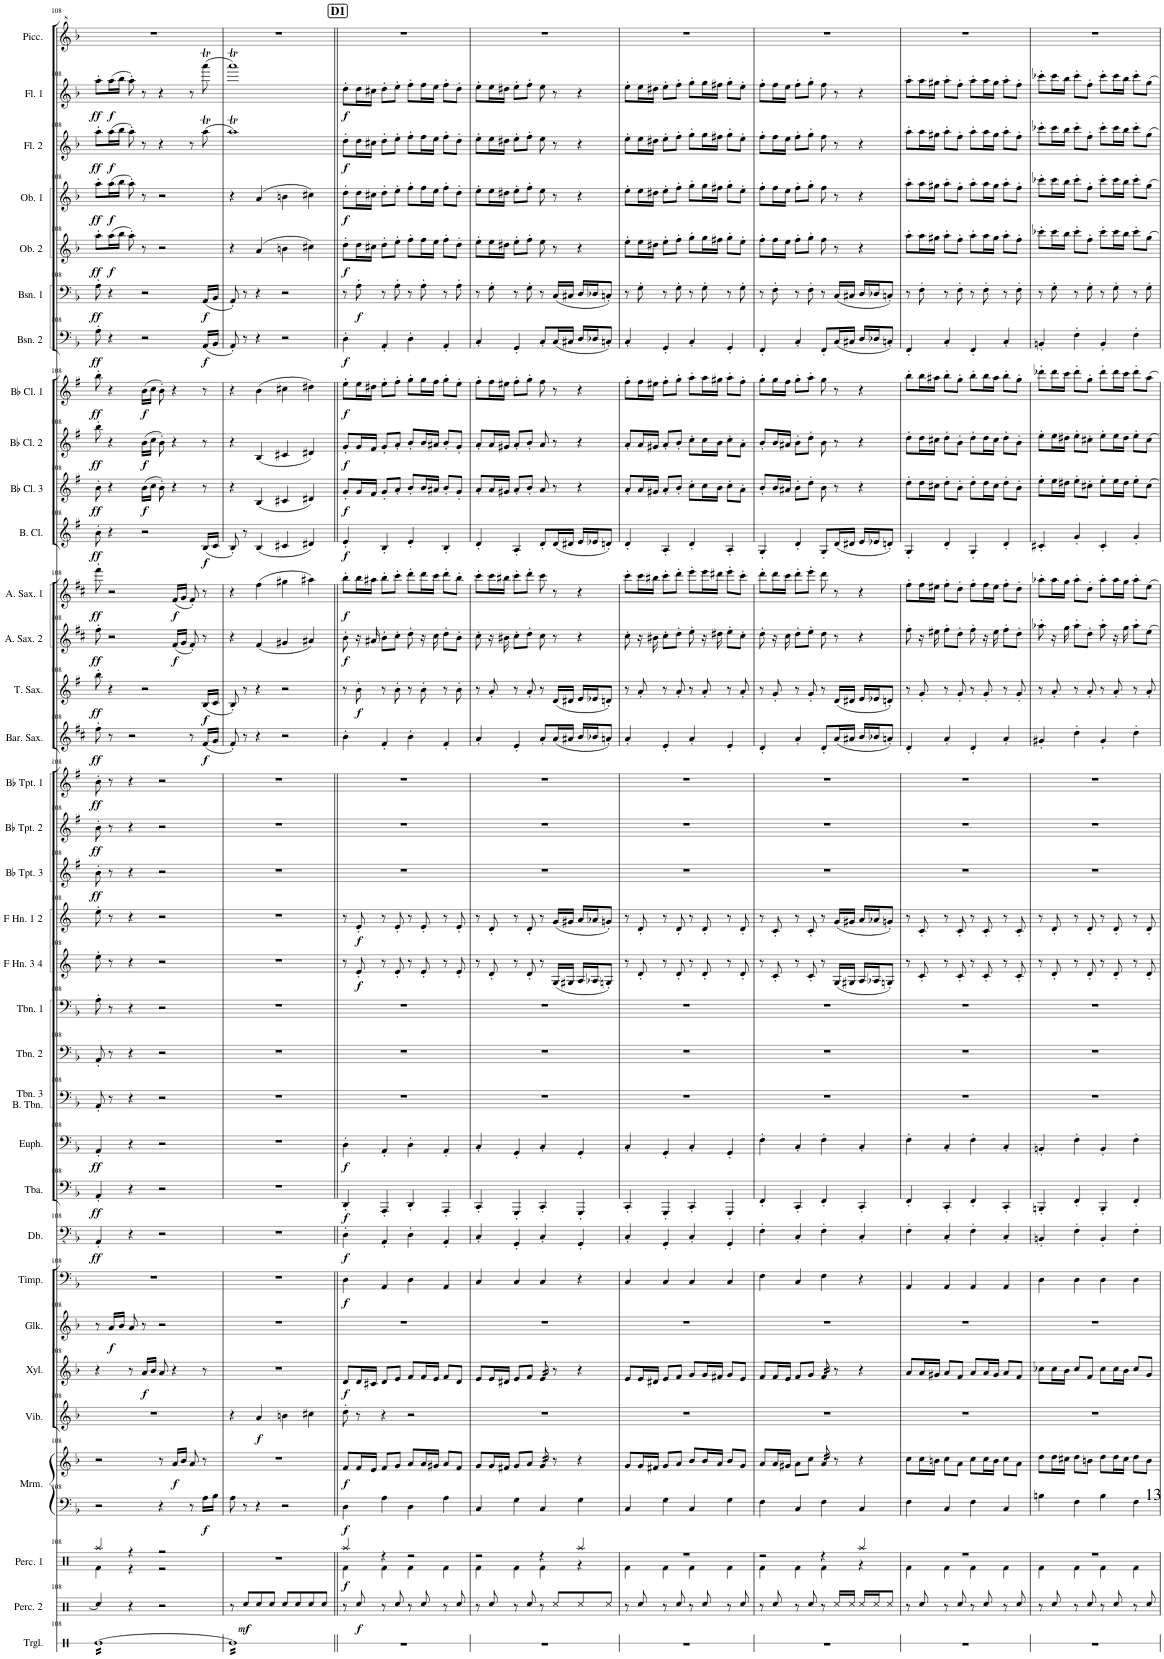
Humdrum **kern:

**kern	**kern	**dynam	**kern	**dynam	**kern	**kern	**dynam	**kern	**dynam	**kern	**dynam	**kern	**dynam	**kern	**dynam	**kern	**dynam	**kern	**dynam	**kern	**dynam	**kern	**kern	**kern	**kern	**dynam	**kern	**dynam	**kern	**dynam	**kern	**dynam	**kern	**dynam	**kern	**dynam	**kern	**dynam	**kern	**dynam	**kern	**dynam	**kern	**dynam	**kern	**dynam	**kern	**dynam	**kern	**dynam	**kern	**dynam	**kern	**dynam	**kern	**dynam	**kern	**dynam	**kern	**dynam	**kern	**dynam	**kern
*part34	*part33	*part33	*part32	*part32	*part31	*part31	*part31	*part30	*part30	*part29	*part29	*part28	*part28	*part27	*part27	*part26	*part26	*part25	*part25	*part24	*part24	*part23	*part22	*part21	*part20	*part20	*part19	*part19	*part18	*part18	*part17	*part17	*part16	*part16	*part15	*part15	*part14	*part14	*part13	*part13	*part12	*part12	*part11	*part11	*part10	*part10	*part9	*part9	*part8	*part8	*part7	*part7	*part6	*part6	*part5	*part5	*part4	*part4	*part3	*part3	*part2	*part2	*part1
*staff35	*staff34	*staff34	*staff33	*staff33	*staff32	*staff31	*staff31/32	*staff30	*staff30	*staff29	*staff29	*staff28	*staff28	*staff27	*staff27	*staff26	*staff26	*staff25	*staff25	*staff24	*staff24	*staff23	*staff22	*staff21	*staff20	*staff20	*staff19	*staff19	*staff18	*staff18	*staff17	*staff17	*staff16	*staff16	*staff15	*staff15	*staff14	*staff14	*staff13	*staff13	*staff12	*staff12	*staff11	*staff11	*staff10	*staff10	*staff9	*staff9	*staff8	*staff8	*staff7	*staff7	*staff6	*staff6	*staff5	*staff5	*staff4	*staff4	*staff3	*staff3	*staff2	*staff2	*staff1
*I"Triangle	*I"Percussion 2	*	*I"Percussion 1	*	*I"Marimba	*	*	*I"Vibraphone	*	*I"Xylophone	*	*I"Glockenspiel	*	*I"Timpani	*	*I"Double Bass	*	*I"Tuba	*	*I"Euphonium	*	*I"Trombone 3 &amp; Bass Trombone	*I"Trombone 2	*I"Trombone 1	*I"F Horn 3 &amp; 4	*	*I"F Horn 1 &amp; 2	*	*I"Bb Trumpet 3	*	*I"Bb Trumpet 2	*	*I"Bb Trumpet 1	*	*I"Baritone Saxophone	*	*I"Tenor Saxophone	*	*I"Alto Saxophone 2	*	*I"Alto Saxophone 1	*	*I"Bass Clarinet	*	*I"Bb Clarinet 3	*	*I"Bb Clarinet 2	*	*I"Bb Clarinet 1	*	*I"Bassoon 2	*	*I"Bassoon 1	*	*I"Oboe 2	*	*I"Oboe 1	*	*I"Flute 2	*	*I"Flute 1	*	*I"Piccolo
*I'Trgl.	*I'Perc. 2	*	*I'Perc. 1	*	*I'Mrm.	*	*	*I'Vib.	*	*I'Xyl.	*	*I'Glk.	*	*I'Timp.	*	*I'Db.	*	*I'Tba.	*	*I'Euph.	*	*I'Tbn. 3 B. Tbn.	*I'Tbn. 2	*I'Tbn. 1	*I'F Hn. 3 4	*	*I'F Hn. 1 2	*	*I'Bb Tpt. 3	*	*I'Bb Tpt. 2	*	*I'Bb Tpt. 1	*	*I'Bar. Sax.	*	*I'T. Sax.	*	*I'A. Sax. 2	*	*I'A. Sax. 1	*	*I'B. Cl.	*	*I'Bb Cl. 3	*	*I'Bb Cl. 2	*	*I'Bb Cl. 1	*	*I'Bsn. 2	*	*I'Bsn. 1	*	*I'Ob. 2	*	*I'Ob. 1	*	*I'Fl. 2	*	*I'Fl. 1	*	*I'Picc.
!!LO:PB:g=z
*clefX	*clefX	*	*clefX	*	*clefF4	*clefG2	*	*clefG2	*	*clefG2	*	*clefG2	*	*clefF4	*	*clefFv4	*	*clefF4	*	*clefF4	*	*clefF4	*clefF4	*clefF4	*clefG2	*	*clefG2	*	*clefG2	*	*clefG2	*	*clefG2	*	*clefG2	*	*clefG2	*	*clefG2	*	*clefG2	*	*clefG2	*	*clefG2	*	*clefG2	*	*clefG2	*	*clefF4	*	*clefF4	*	*clefG2	*	*clefG2	*	*clefG2	*	*clefG2	*	*clefG^2
*	*	*	*	*	*	*	*	*	*	*Trd-7c-12	*	*Trd-14c-24	*	*	*	*Trd7c12	*	*	*	*	*	*	*	*	*Trd4c7	*	*Trd4c7	*	*Trd1c2	*	*Trd1c2	*	*Trd1c2	*	*Trd12c21	*	*Trd8c14	*	*Trd5c9	*	*Trd5c9	*	*Trd8c14	*	*Trd1c2	*	*Trd1c2	*	*Trd1c2	*	*	*	*	*	*	*	*	*	*	*	*	*	*Trd-7c-12
*k[b-]	*k[b-]	*	*k[b-]	*	*k[b-]	*k[b-]	*	*k[b-]	*	*k[b-]	*	*k[b-]	*	*k[b-]	*	*k[b-]	*	*k[b-]	*	*k[b-]	*	*k[b-]	*k[b-]	*k[b-]	*k[]	*	*k[]	*	*k[f#]	*	*k[f#]	*	*k[f#]	*	*k[f#c#]	*	*k[f#]	*	*k[f#c#]	*	*k[f#c#]	*	*k[f#]	*	*k[f#]	*	*k[f#]	*	*k[f#]	*	*k[b-]	*	*k[b-]	*	*k[b-]	*	*k[b-]	*	*k[b-]	*	*k[b-]	*	*k[b-]
*M4/4	*M4/4	*	*M4/4	*	*M4/4	*M4/4	*	*M4/4	*	*M4/4	*	*M4/4	*	*M4/4	*	*M4/4	*	*M4/4	*	*M4/4	*	*M4/4	*M4/4	*M4/4	*M4/4	*	*M4/4	*	*M4/4	*	*M4/4	*	*M4/4	*	*M4/4	*	*M4/4	*	*M4/4	*	*M4/4	*	*M4/4	*	*M4/4	*	*M4/4	*	*M4/4	*	*M4/4	*	*M4/4	*	*M4/4	*	*M4/4	*	*M4/4	*	*M4/4	*	*M4/4
=108	=108	=108	=108	=108	=108	=108	=108	=108	=108	=108	=108	=108	=108	=108	=108	=108	=108	=108	=108	=108	=108	=108	=108	=108	=108	=108	=108	=108	=108	=108	=108	=108	=108	=108	=108	=108	=108	=108	=108	=108	=108	=108	=108	=108	=108	=108	=108	=108	=108	=108	=108	=108	=108	=108	=108	=108	=108	=108	=108	=108	=108	=108	=108
*	*	*	*^	*	*	*	*	*	*	*	*	*	*	*	*	*	*	*	*	*	*	*	*	*	*	*	*	*	*	*	*	*	*	*	*	*	*	*	*	*	*	*	*	*	*	*	*	*	*	*	*	*	*	*	*	*	*	*	*	*	*	*	*
!	!	!	!	!	!	!	!	!	!	!	!	!	!	!	!	!	!	!LO:DY:b	!	!LO:DY:b	!	!LO:DY:b	!	!	!	!	!	!	!	!	!LO:DY:b	!	!LO:DY:b	!	!LO:DY:b	!	!LO:DY:b	!	!LO:DY:b	!	!LO:DY:b	!	!LO:DY:b	!	!LO:DY:b	!	!LO:DY:b	!	!LO:DY:b	!	!LO:DY:b	!	!LO:DY:b	!	!LO:DY:b	!	!LO:DY:b	!	!LO:DY:b	!	!LO:DY:b	!	!LO:DY:b	!
*tremolo	*	*	*	*	*	*	*	*	*	*	*	*	*	*	*	*	*	*	*	*	*	*	*	*	*	*	*	*	*	*	*	*	*	*	*	*	*	*	*	*	*	*	*	*	*	*	*	*	*	*	*	*	*	*	*	*	*	*	*	*	*	*	*	*
[16ReLL	4Rcc/]	.	4Raa/	4Rf\	.	2r	2r	.	1r	.	4r	.	8r	.	1r	.	4AAA'/	ff	4AA'/	ff	4AA'/	ff	8AA'/	8AA'/	8A'\	8ee'\	.	8ee'\	.	8b'\	ff	8b'\	ff	8b'\	ff	8ff#'\	ff	8bb'\	ff	8ff#'\	ff	8fff#'\	ff	8b'\	ff	8b'\	ff	8bb'\	ff	8bb'\	ff	8A'\	ff	8A'\	ff	8aa'\L	ff	8aa'\L	ff	8aa'\L	ff	8aa'\L	ff	1r
16Re	.	.	.	.	.	.	.	.	.	.	.	.	.	.	.	.	.	.	.	.	.	.	.	.	.	.	.	.	.	.	.	.	.	.	.	.	.	.	.	.	.	.	.	.	.	.	.	.	.	.	.	.	.	.	.	.	.	.	.	.	.	.	.	.
!	!	!	!	!	!	!	!	!	!	!	!	!	!	!LO:DY:b	!	!	!	!	!	!	!	!	!	!	!	!	!	!	!	!	!	!	!	!	!	!	!	!	!	!	!	!	!	!	!	!	!	!	!	!	!	!	!	!	!	!	!LO:DY:b	!	!LO:DY:b	!	!LO:DY:b	!	!LO:DY:b	!
16Re	.	.	.	.	.	.	.	.	.	.	.	.	16a/LL	f	.	.	.	.	.	.	.	.	8r	8r	8r	8r	.	8r	.	8r	.	8r	.	8r	.	8r	.	4r	.	2r	.	2r	.	4r	.	4r	.	4r	.	4r	.	4r	.	4r	.	(16aa\L	f	(16aa\L	f	(16aa\L	f	(16aa\L	f	.
16Re	.	.	.	.	.	.	.	.	.	.	.	.	16b-/JJ	.	.	.	.	.	.	.	.	.	.	.	.	.	.	.	.	.	.	.	.	.	.	.	.	.	.	.	.	.	.	.	.	.	.	.	.	.	.	.	.	.	.	16bb-\JJ	.	16bb-\JJ	.	16bb-\JJ	.	16bb-\JJ	.	.
16Re	4r	.	4r	4r	.	.	.	.	.	.	8r	.	8a/	.	.	.	4r	.	4r	.	4r	.	4r	4r	4r	4r	.	4r	.	4r	.	4r	.	4r	.	2r	.	.	.	.	.	.	.	.	.	.	.	.	.	.	.	.	.	.	.	8aa'\)	.	8aa'\)	.	8aa'\)	.	8aa'\)	.	.
16Re	.	.	.	.	.	.	.	.	.	.	.	.	.	.	.	.	.	.	.	.	.	.	.	.	.	.	.	.	.	.	.	.	.	.	.	.	.	.	.	.	.	.	.	.	.	.	.	.	.	.	.	.	.	.	.	.	.	.	.	.	.	.	.	.
!	!	!	!	!	!	!	!	!	!	!	!	!LO:DY:b	!	!	!	!	!	!	!	!	!	!	!	!	!	!	!	!	!	!	!	!	!	!	!	!	!	!	!	!	!	!	!	!	!	!	!LO:DY:b	!	!LO:DY:b	!	!LO:DY:b	!	!	!	!	!	!	!	!	!	!	!	!	!
16Re	.	.	.	.	.	.	.	.	.	.	16a/LL	f	8r	.	.	.	.	.	.	.	.	.	.	.	.	.	.	.	.	.	.	.	.	.	.	.	.	2r	.	.	.	.	.	2r	.	(16b\LL	f	(16b\LL	f	(16b\LL	f	2r	.	2r	.	8r	.	8r	.	8r	.	8r	.	.
16Re	.	.	.	.	.	.	.	.	.	.	16b-/JJ	.	.	.	.	.	.	.	.	.	.	.	.	.	.	.	.	.	.	.	.	.	.	.	.	.	.	.	.	.	.	.	.	.	.	16cc\JJ	.	16cc\JJ	.	16cc\JJ	.	.	.	.	.	.	.	.	.	.	.	.	.	.
16Re	2r	.	2r	2r	.	4r	8r	.	.	.	8a/	.	2r	.	.	.	2r	.	2r	.	2r	.	2r	2r	2r	2r	.	2r	.	2r	.	2r	.	2r	.	.	.	.	.	.	.	.	.	.	.	8b'\)	.	8b'\)	.	8b'\)	.	.	.	.	.	2r	.	2r	.	4r	.	4r	.	.
16Re	.	.	.	.	.	.	.	.	.	.	.	.	.	.	.	.	.	.	.	.	.	.	.	.	.	.	.	.	.	.	.	.	.	.	.	.	.	.	.	.	.	.	.	.	.	.	.	.	.	.	.	.	.	.	.	.	.	.	.	.	.	.	.	.
!	!	!	!	!	!	!	!	!LO:DY:b	!	!	!	!	!	!	!	!	!	!	!	!	!	!	!	!	!	!	!	!	!	!	!	!	!	!	!	!	!	!	!	!	!LO:DY:b	!	!LO:DY:b	!	!	!	!	!	!	!	!	!	!	!	!	!	!	!	!	!	!	!	!	!
16Re	.	.	.	.	.	.	16a/LL	f	.	.	4r	.	.	.	.	.	.	.	.	.	.	.	.	.	.	.	.	.	.	.	.	.	.	.	.	.	.	.	.	(16f#/LL	f	(16f#/LL	f	.	.	4r	.	4r	.	4r	.	.	.	.	.	.	.	.	.	.	.	.	.	.
16Re	.	.	.	.	.	.	16b-/JJ	.	.	.	.	.	.	.	.	.	.	.	.	.	.	.	.	.	.	.	.	.	.	.	.	.	.	.	.	.	.	.	.	16g/JJ	.	16g/JJ	.	.	.	.	.	.	.	.	.	.	.	.	.	.	.	.	.	.	.	.	.	.
16Re	.	.	.	.	.	8r	8a/	.	.	.	.	.	.	.	.	.	.	.	.	.	.	.	.	.	.	.	.	.	.	.	.	.	.	.	.	8r	.	.	.	8f#'/)	.	8f#'/)	.	.	.	.	.	.	.	.	.	.	.	.	.	.	.	.	.	8r	.	8r	.	.
16Re	.	.	.	.	.	.	.	.	.	.	.	.	.	.	.	.	.	.	.	.	.	.	.	.	.	.	.	.	.	.	.	.	.	.	.	.	.	.	.	.	.	.	.	.	.	.	.	.	.	.	.	.	.	.	.	.	.	.	.	.	.	.	.	.
!	!	!	!	!	!	!	!	!LO:DY:b=2	!	!	!	!	!	!	!	!	!	!	!	!	!	!	!	!	!	!	!	!	!	!	!	!	!	!	!	!	!LO:DY:b	!	!LO:DY:b	!	!	!	!	!	!LO:DY:b	!	!	!	!	!	!	!	!LO:DY:b	!	!LO:DY:b	!	!	!	!	!	!	!	!	!
16Re	.	.	.	.	.	16A\LL	8r	f	.	.	8r	.	.	.	.	.	.	.	.	.	.	.	.	.	.	.	.	.	.	.	.	.	.	.	.	(16f#/LL	f	(16B/LL	f	8r	.	8r	.	(16B/LL	f	8r	.	8r	.	8r	.	(16AA/LL	f	(16AA/LL	f	.	.	.	.	(8aat\	.	(8aaat\	.	.
16ReJJ	.	.	.	.	.	16B-\JJ	.	.	.	.	.	.	.	.	.	.	.	.	.	.	.	.	.	.	.	.	.	.	.	.	.	.	.	.	.	16g/JJ	.	16c/JJ	.	.	.	.	.	16c/JJ	.	.	.	.	.	.	.	16BB-/JJ	.	16BB-/JJ	.	.	.	.	.	.	.	.	.	.
*	*	*	*v	*v	*	*	*	*	*	*	*	*	*	*	*	*	*	*	*	*	*	*	*	*	*	*	*	*	*	*	*	*	*	*	*	*	*	*	*	*	*	*	*	*	*	*	*	*	*	*	*	*	*	*	*	*	*	*	*	*	*	*	*	*
=109	=109	=109	=109	=109	=109	=109	=109	=109	=109	=109	=109	=109	=109	=109	=109	=109	=109	=109	=109	=109	=109	=109	=109	=109	=109	=109	=109	=109	=109	=109	=109	=109	=109	=109	=109	=109	=109	=109	=109	=109	=109	=109	=109	=109	=109	=109	=109	=109	=109	=109	=109	=109	=109	=109	=109	=109	=109	=109	=109	=109	=109	=109	=109
16Re]LL	8r	.	1r	.	8A\	1r	.	4r	.	1r	.	1r	.	1r	.	1r	.	1r	.	1r	.	1r	1r	1r	1r	.	1r	.	1r	.	1r	.	1r	.	8f#'/)	.	8B'/)	.	4r	.	4r	.	8B'/)	.	4r	.	4r	.	4r	.	8AA'/)	.	8AA'/)	.	4r	.	4r	.	1aat)	.	1aaat)	.	1r
16Re	.	.	.	.	.	.	.	.	.	.	.	.	.	.	.	.	.	.	.	.	.	.	.	.	.	.	.	.	.	.	.	.	.	.	.	.	.	.	.	.	.	.	.	.	.	.	.	.	.	.	.	.	.	.	.	.	.	.	.	.	.	.	.
!	!	!LO:DY:b	!	!	!	!	!	!	!	!	!	!	!	!	!	!	!	!	!	!	!	!	!	!	!	!	!	!	!	!	!	!	!	!	!	!	!	!	!	!	!	!	!	!	!	!	!	!	!	!	!	!	!	!	!	!	!	!	!	!	!	!	!
16Re	8Rcc/L	mf	.	.	8r	.	.	.	.	.	.	.	.	.	.	.	.	.	.	.	.	.	.	.	.	.	.	.	.	.	.	.	.	.	8r	.	8r	.	.	.	.	.	8r	.	.	.	.	.	.	.	8r	.	8r	.	.	.	.	.	.	.	.	.	.
16Re	.	.	.	.	.	.	.	.	.	.	.	.	.	.	.	.	.	.	.	.	.	.	.	.	.	.	.	.	.	.	.	.	.	.	.	.	.	.	.	.	.	.	.	.	.	.	.	.	.	.	.	.	.	.	.	.	.	.	.	.	.	.	.
!	!	!	!	!	!	!	!	!	!LO:DY:b	!	!	!	!	!	!	!	!	!	!	!	!	!	!	!	!	!	!	!	!	!	!	!	!	!	!	!	!	!	!	!	!	!	!	!	!	!	!	!	!	!	!	!	!	!	!	!	!	!	!	!	!	!	!
16Re	8Rcc/	.	.	.	4r	.	.	4a/	f	.	.	.	.	.	.	.	.	.	.	.	.	.	.	.	.	.	.	.	.	.	.	.	.	.	4r	.	4r	.	(4f#/	.	(4ff#\	.	(4B/	.	(4B/	.	(4B/	.	(4b\	.	4r	.	4r	.	(4a/	.	(4a/	.	.	.	.	.	.
16Re	.	.	.	.	.	.	.	.	.	.	.	.	.	.	.	.	.	.	.	.	.	.	.	.	.	.	.	.	.	.	.	.	.	.	.	.	.	.	.	.	.	.	.	.	.	.	.	.	.	.	.	.	.	.	.	.	.	.	.	.	.	.	.
16Re	8Rcc/J	.	.	.	.	.	.	.	.	.	.	.	.	.	.	.	.	.	.	.	.	.	.	.	.	.	.	.	.	.	.	.	.	.	.	.	.	.	.	.	.	.	.	.	.	.	.	.	.	.	.	.	.	.	.	.	.	.	.	.	.	.	.
16Re	.	.	.	.	.	.	.	.	.	.	.	.	.	.	.	.	.	.	.	.	.	.	.	.	.	.	.	.	.	.	.	.	.	.	.	.	.	.	.	.	.	.	.	.	.	.	.	.	.	.	.	.	.	.	.	.	.	.	.	.	.	.	.
16Re	8Rcc/L	.	.	.	2r	.	.	4bn\	.	.	.	.	.	.	.	.	.	.	.	.	.	.	.	.	.	.	.	.	.	.	.	.	.	.	2r	.	2r	.	4g#X/	.	4gg#X\	.	4c#X/	.	4c#X/	.	4c#X/	.	4cc#X\	.	2r	.	2r	.	4bn\	.	4bn\	.	.	.	.	.	.
16Re	.	.	.	.	.	.	.	.	.	.	.	.	.	.	.	.	.	.	.	.	.	.	.	.	.	.	.	.	.	.	.	.	.	.	.	.	.	.	.	.	.	.	.	.	.	.	.	.	.	.	.	.	.	.	.	.	.	.	.	.	.	.	.
16Re	8Rcc/	.	.	.	.	.	.	.	.	.	.	.	.	.	.	.	.	.	.	.	.	.	.	.	.	.	.	.	.	.	.	.	.	.	.	.	.	.	.	.	.	.	.	.	.	.	.	.	.	.	.	.	.	.	.	.	.	.	.	.	.	.	.
16Re	.	.	.	.	.	.	.	.	.	.	.	.	.	.	.	.	.	.	.	.	.	.	.	.	.	.	.	.	.	.	.	.	.	.	.	.	.	.	.	.	.	.	.	.	.	.	.	.	.	.	.	.	.	.	.	.	.	.	.	.	.	.	.
16Re	8Rcc/	.	.	.	.	.	.	4cc#X\	.	.	.	.	.	.	.	.	.	.	.	.	.	.	.	.	.	.	.	.	.	.	.	.	.	.	.	.	.	.	4a#X/)	.	4aa#X\)	.	4d#X/)	.	4d#X/)	.	4d#X/)	.	4dd#X\)	.	.	.	.	.	4cc#X\)	.	4cc#X\)	.	.	.	.	.	.
16Re	.	.	.	.	.	.	.	.	.	.	.	.	.	.	.	.	.	.	.	.	.	.	.	.	.	.	.	.	.	.	.	.	.	.	.	.	.	.	.	.	.	.	.	.	.	.	.	.	.	.	.	.	.	.	.	.	.	.	.	.	.	.	.
16Re	8Rcc/J	.	.	.	.	.	.	.	.	.	.	.	.	.	.	.	.	.	.	.	.	.	.	.	.	.	.	.	.	.	.	.	.	.	.	.	.	.	.	.	.	.	.	.	.	.	.	.	.	.	.	.	.	.	.	.	.	.	.	.	.	.	.
16ReJJ	.	.	.	.	.	.	.	.	.	.	.	.	.	.	.	.	.	.	.	.	.	.	.	.	.	.	.	.	.	.	.	.	.	.	.	.	.	.	.	.	.	.	.	.	.	.	.	.	.	.	.	.	.	.	.	.	.	.	.	.	.	.	.
*Xtremolo	*	*	*	*	*	*	*	*	*	*	*	*	*	*	*	*	*	*	*	*	*	*	*	*	*	*	*	*	*	*	*	*	*	*	*	*	*	*	*	*	*	*	*	*	*	*	*	*	*	*	*	*	*	*	*	*	*	*	*	*	*	*	*
!!LO:REH:place=s1:a:B:cj:fs=14:t=D1
=110||	=110||	=110||	=110||	=110||	=110||	=110||	=110||	=110||	=110||	=110||	=110||	=110||	=110||	=110||	=110||	=110||	=110||	=110||	=110||	=110||	=110||	=110||	=110||	=110||	=110||	=110||	=110||	=110||	=110||	=110||	=110||	=110||	=110||	=110||	=110||	=110||	=110||	=110||	=110||	=110||	=110||	=110||	=110||	=110||	=110||	=110||	=110||	=110||	=110||	=110||	=110||	=110||	=110||	=110||	=110||	=110||	=110||	=110||	=110||	=110||	=110||	=110||	=110||
*	*	*	*^	*	*	*	*	*	*	*	*	*	*	*	*	*	*	*	*	*	*	*	*	*	*	*	*	*	*	*	*	*	*	*	*	*	*	*	*	*	*	*	*	*	*	*	*	*	*	*	*	*	*	*	*	*	*	*	*	*	*	*	*
!	!	!	!	!	!LO:DY:b	!	!	!LO:DY:b=2	!	!	!	!	!	!	!	!	!	!	!	!	!	!	!	!	!	!	!	!	!	!	!	!	!	!	!	!	!	!	!	!	!	!	!	!	!	!	!	!	!	!	!	!	!	!	!	!	!	!	!	!	!	!	!	!
!	!	!	!	!	!	!	!	!LO:DY:n=1:b	!	!	!	!LO:DY:b	!	!	!	!LO:DY:b	!	!LO:DY:b	!	!LO:DY:b	!	!LO:DY:b	!	!	!	!	!	!	!	!	!	!	!	!	!	!	!	!	!	!	!LO:DY:b	!	!LO:DY:b	!	!LO:DY:b	!	!LO:DY:b	!	!LO:DY:b	!	!LO:DY:b	!	!LO:DY:b	!	!	!	!LO:DY:b	!	!LO:DY:b	!	!LO:DY:b	!	!LO:DY:b	!
1r	8r	.	4Raa/	4Rf\	f	4D\	8f/L	f f	8dd'\	.	8d/L	f	1r	.	4D\	f	4DD'\	f	4DD'/	f	4D'\	f	1r	1r	1r	8r	.	8r	.	1r	.	1r	.	1r	.	4b'\	.	8r	.	8b'\	f	8bb'\L	f	4e'/	f	8g'/L	f	8g'/L	f	8ee'\L	f	4D'\	f	8r	.	8dd'\L	f	8dd'\L	f	8dd'\L	f	8dd'\L	f	1r
!	!	!LO:DY:b	!	!	!	!	!	!	!	!	!	!	!	!	!	!	!	!	!	!	!	!	!	!	!	!	!LO:DY:b	!	!LO:DY:b	!	!	!	!	!	!	!	!	!	!LO:DY:b	!	!	!	!	!	!	!	!	!	!	!	!	!	!	!	!LO:DY:b	!	!	!	!	!	!	!	!	!
.	8Rcc/	f	.	.	.	.	16f/L	.	8r	.	16d/L	.	.	.	.	.	.	.	.	.	.	.	.	.	.	8e'/	f	8e'/	f	.	.	.	.	.	.	.	.	8b'\	f	16r	.	16bb\L	.	.	.	16g/L	.	16g/L	.	16ee\L	.	.	.	8A'\	f	16dd\L	.	16dd\L	.	16dd\L	.	16dd\L	.	.
.	.	.	.	.	.	.	16e/JJ	.	.	.	16c#X/JJ	.	.	.	.	.	.	.	.	.	.	.	.	.	.	.	.	.	.	.	.	.	.	.	.	.	.	.	.	16a#X/	.	16aa#X\JJ	.	.	.	16f#/JJ	.	16f#/JJ	.	16dd#X\JJ	.	.	.	.	.	16cc#X\JJ	.	16cc#X\JJ	.	16cc#X\JJ	.	16cc#X\JJ	.	.
.	8r	.	4r	4Rf\	.	4A\	8f/L	.	4r	.	8d/L	.	.	.	4AA/	.	4AAA'/	.	4AAA'/	.	4AA'/	.	.	.	.	8r	.	8r	.	.	.	.	.	.	.	4f#'/	.	8r	.	8b'\L	.	8bb'\L	.	4B'/	.	8g'/L	.	8g'/L	.	8ee'\L	.	4AA'/	.	8r	.	8dd'\L	.	8dd'\L	.	8dd'\L	.	8dd'\L	.	.
.	8Rcc/	.	.	.	.	.	8g/J	.	.	.	8e/J	.	.	.	.	.	.	.	.	.	.	.	.	.	.	8e'/	.	8e'/	.	.	.	.	.	.	.	.	.	8b'\	.	8cc#'\J	.	8ccc#'\J	.	.	.	8a'/J	.	8a'/J	.	8ff#'\J	.	.	.	8A'\	.	8ee'\J	.	8ee'\J	.	8ee'\J	.	8ee'\J	.	.
.	8r	.	2r	4Rf\	.	4D\	8a/L	.	2r	.	8f/L	.	.	.	4D\	.	4DD'\	.	4DD'/	.	4D'\	.	.	.	.	8r	.	8r	.	.	.	.	.	.	.	4b'\	.	8r	.	8dd'\	.	8ddd'\L	.	4e'/	.	8b'/L	.	8b'/L	.	8gg'\L	.	4D'\	.	8r	.	8ff'\L	.	8ff'\L	.	8ff'\L	.	8ff'\L	.	.
.	8Rcc/	.	.	.	.	.	16a/L	.	.	.	16f/L	.	.	.	.	.	.	.	.	.	.	.	.	.	.	8e'/	.	8e'/	.	.	.	.	.	.	.	.	.	8b'\	.	16r	.	16ddd\L	.	.	.	16b/L	.	16b/L	.	16gg\L	.	.	.	8A'\	.	16ff\L	.	16ff\L	.	16ff\L	.	16ff\L	.	.
.	.	.	.	.	.	.	16g#X/JJ	.	.	.	16e/JJ	.	.	.	.	.	.	.	.	.	.	.	.	.	.	.	.	.	.	.	.	.	.	.	.	.	.	.	.	16cc#\	.	16ccc#\JJ	.	.	.	16a#X/JJ	.	16a#X/JJ	.	16ff#\JJ	.	.	.	.	.	16ee\JJ	.	16ee\JJ	.	16ee\JJ	.	16ee\JJ	.	.
.	8r	.	.	4Rf\	.	4A\	8a/L	.	.	.	8f/L	.	.	.	4AA/	.	4AAA'/	.	4AAA'/	.	4AA'/	.	.	.	.	8r	.	8r	.	.	.	.	.	.	.	4f#'/	.	8r	.	8dd'\L	.	8ddd'\L	.	4B'/	.	8b'/L	.	8b'/L	.	8gg'\L	.	4AA'/	.	8r	.	8ff'\L	.	8ff'\L	.	8ff'\L	.	8ff'\L	.	.
.	8Rcc/	.	.	.	.	.	8f/J	.	.	.	8d/J	.	.	.	.	.	.	.	.	.	.	.	.	.	.	8e'/	.	8e'/	.	.	.	.	.	.	.	.	.	8b'\	.	8b'\J	.	8bb'\J	.	.	.	8g'/J	.	8g'/J	.	8ee'\J	.	.	.	8A'\	.	8dd'\J	.	8dd'\J	.	8dd'\J	.	8dd'\J	.	.
=111	=111	=111	=111	=111	=111	=111	=111	=111	=111	=111	=111	=111	=111	=111	=111	=111	=111	=111	=111	=111	=111	=111	=111	=111	=111	=111	=111	=111	=111	=111	=111	=111	=111	=111	=111	=111	=111	=111	=111	=111	=111	=111	=111	=111	=111	=111	=111	=111	=111	=111	=111	=111	=111	=111	=111	=111	=111	=111	=111	=111	=111	=111	=111	=111
1r	8r	.	2r	4Rf\	.	4C/	8g/L	.	1r	.	8e/L	.	1r	.	4C/	.	4CC'/	.	4CC'/	.	4C'/	.	1r	1r	1r	8r	.	8r	.	1r	.	1r	.	1r	.	4a'/	.	8r	.	8cc#'\	.	8ccc#'\L	.	4d'/	.	8a'/L	.	8a'/L	.	8ff#'\L	.	4C'/	.	8r	.	8ee'\L	.	8ee'\L	.	8ee'\L	.	8ee'\L	.	1r
.	8Rcc/	.	.	.	.	.	16g/L	.	.	.	16e/L	.	.	.	.	.	.	.	.	.	.	.	.	.	.	8d'/	.	8d'/	.	.	.	.	.	.	.	.	.	8a'/	.	16r	.	16ccc#\L	.	.	.	16a/L	.	16a/L	.	16ff#\L	.	.	.	8G'\	.	16ee\L	.	16ee\L	.	16ee\L	.	16ee\L	.	.
.	.	.	.	.	.	.	16f#X/JJ	.	.	.	16d#X/JJ	.	.	.	.	.	.	.	.	.	.	.	.	.	.	.	.	.	.	.	.	.	.	.	.	.	.	.	.	16b#X\	.	16bb#X\JJ	.	.	.	16g#X/JJ	.	16g#X/JJ	.	16ee#X\JJ	.	.	.	.	.	16dd#X\JJ	.	16dd#X\JJ	.	16dd#X\JJ	.	16dd#X\JJ	.	.
.	8r	.	.	4Rf\	.	4G\	8g/L	.	.	.	8e/L	.	.	.	4C/	.	4GGG'/	.	4GGG'/	.	4GG'/	.	.	.	.	8r	.	8r	.	.	.	.	.	.	.	4e'/	.	8r	.	8cc#'\L	.	8ccc#'\L	.	4A'/	.	8a'/L	.	8a'/L	.	8ff#'\L	.	4GG'/	.	8r	.	8ee'\L	.	8ee'\L	.	8ee'\L	.	8ee'\L	.	.
.	8Rcc/	.	.	.	.	.	8a/J	.	.	.	8f/J	.	.	.	.	.	.	.	.	.	.	.	.	.	.	8d'/	.	8d'/	.	.	.	.	.	.	.	.	.	8a'/	.	8dd'\J	.	8ddd'\J	.	.	.	8b'/J	.	8b'/J	.	8gg'\J	.	.	.	8G'\	.	8ff'\J	.	8ff'\J	.	8ff'\J	.	8ff'\J	.	.
*	*	*	*	*	*	*	*tremolo	*	*	*	*	*	*	*	*	*	*	*	*	*	*	*	*	*	*	*	*	*	*	*	*	*	*	*	*	*	*	*	*	*	*	*	*	*	*	*	*	*	*	*	*	*	*	*	*	*	*	*	*	*	*	*	*	*
*	*	*	*	*	*	*	*	*	*	*	*tremolo	*	*	*	*	*	*	*	*	*	*	*	*	*	*	*	*	*	*	*	*	*	*	*	*	*	*	*	*	*	*	*	*	*	*	*	*	*	*	*	*	*	*	*	*	*	*	*	*	*	*	*	*	*
.	8r	.	4r	4Rf\	.	4C/	32g/	.	.	.	32e/	.	.	.	4C/	.	4CC'/	.	4CC'/	.	4C'/	.	.	.	.	8r	.	8r	.	.	.	.	.	.	.	8a'/L	.	8r	.	8cc#\	.	8ccc#\	.	8d'/L	.	8a/	.	8a/	.	8ff#\	.	8C'/L	.	8r	.	8ee\	.	8ee\	.	8ee\	.	8ee\	.	.
.	.	.	.	.	.	.	32g/	.	.	.	32e/	.	.	.	.	.	.	.	.	.	.	.	.	.	.	.	.	.	.	.	.	.	.	.	.	.	.	.	.	.	.	.	.	.	.	.	.	.	.	.	.	.	.	.	.	.	.	.	.	.	.	.	.	.
.	.	.	.	.	.	.	32g/	.	.	.	32e/	.	.	.	.	.	.	.	.	.	.	.	.	.	.	.	.	.	.	.	.	.	.	.	.	.	.	.	.	.	.	.	.	.	.	.	.	.	.	.	.	.	.	.	.	.	.	.	.	.	.	.	.	.
.	.	.	.	.	.	.	32g/	.	.	.	32e/	.	.	.	.	.	.	.	.	.	.	.	.	.	.	.	.	.	.	.	.	.	.	.	.	.	.	.	.	.	.	.	.	.	.	.	.	.	.	.	.	.	.	.	.	.	.	.	.	.	.	.	.	.
*	*	*	*	*	*	*	*	*	*	*	*Xtremolo	*	*	*	*	*	*	*	*	*	*	*	*	*	*	*	*	*	*	*	*	*	*	*	*	*	*	*	*	*	*	*	*	*	*	*	*	*	*	*	*	*	*	*	*	*	*	*	*	*	*	*	*	*
*	*	*	*	*	*	*	*Xtremolo	*	*	*	*	*	*	*	*	*	*	*	*	*	*	*	*	*	*	*	*	*	*	*	*	*	*	*	*	*	*	*	*	*	*	*	*	*	*	*	*	*	*	*	*	*	*	*	*	*	*	*	*	*	*	*	*	*
.	8Rcc/L	.	.	.	.	.	8r	.	.	.	8r	.	.	.	.	.	.	.	.	.	.	.	.	.	.	(16G/LL	.	(16g/LL	.	.	.	.	.	.	.	(16a/L	.	(16d/LL	.	8r	.	8r	.	(16d/L	.	8r	.	8r	.	8r	.	(16C/L	.	(16C/LL	.	8r	.	8r	.	8r	.	8r	.	.
.	.	.	.	.	.	.	.	.	.	.	.	.	.	.	.	.	.	.	.	.	.	.	.	.	.	16G#X/JJ	.	16g#X/JJ	.	.	.	.	.	.	.	16a#X/JJ	.	16d#X/JJ	.	.	.	.	.	16d#X/JJ	.	.	.	.	.	.	.	16C#X/JJ	.	16C#X/JJ	.	.	.	.	.	.	.	.	.	.
.	8Rcc/	.	4Raa/	4r	.	4G\	4r	.	.	.	4r	.	.	.	4r	.	4GGG'/	.	4GGG'/	.	4GG'/	.	.	.	.	16A/LL	.	16a/LL	.	.	.	.	.	.	.	16b/LL	.	16e/LL	.	4r	.	4r	.	16e/LL	.	4r	.	4r	.	4r	.	16D/LL	.	16D/LL	.	4r	.	4r	.	4r	.	4r	.	.
.	.	.	.	.	.	.	.	.	.	.	.	.	.	.	.	.	.	.	.	.	.	.	.	.	.	16A-X/J	.	16a-X/J	.	.	.	.	.	.	.	16b-X/J	.	16e-X/J	.	.	.	.	.	16e-X/J	.	.	.	.	.	.	.	16D-X/J	.	16D-X/J	.	.	.	.	.	.	.	.	.	.
.	8Rcc/J	.	.	.	.	.	.	.	.	.	.	.	.	.	.	.	.	.	.	.	.	.	.	.	.	8Gn'/J)	.	8gn'/J)	.	.	.	.	.	.	.	8an'/J)	.	8dn'/J)	.	.	.	.	.	8dn'/J)	.	.	.	.	.	.	.	8Cn'/J)	.	8Cn'/J)	.	.	.	.	.	.	.	.	.	.
=112	=112	=112	=112	=112	=112	=112	=112	=112	=112	=112	=112	=112	=112	=112	=112	=112	=112	=112	=112	=112	=112	=112	=112	=112	=112	=112	=112	=112	=112	=112	=112	=112	=112	=112	=112	=112	=112	=112	=112	=112	=112	=112	=112	=112	=112	=112	=112	=112	=112	=112	=112	=112	=112	=112	=112	=112	=112	=112	=112	=112	=112	=112	=112	=112
1r	8r	.	1r	4Rf\	.	4C/	8g/L	.	1r	.	8e/L	.	1r	.	4C/	.	4CC'/	.	4CC'/	.	4C'/	.	1r	1r	1r	8r	.	8r	.	1r	.	1r	.	1r	.	4a'/	.	8r	.	8cc#'\	.	8ccc#'\L	.	4d'/	.	8a'/L	.	8a'/L	.	8ff#'\L	.	4C'/	.	8r	.	8ee'\L	.	8ee'\L	.	8ee'\L	.	8ee'\L	.	1r
.	8Rcc/	.	.	.	.	.	16g/L	.	.	.	16e/L	.	.	.	.	.	.	.	.	.	.	.	.	.	.	8d'/	.	8d'/	.	.	.	.	.	.	.	.	.	8a'/	.	16r	.	16ccc#\L	.	.	.	16a/L	.	16a/L	.	16ff#\L	.	.	.	8G'\	.	16ee\L	.	16ee\L	.	16ee\L	.	16ee\L	.	.
.	.	.	.	.	.	.	16f#X/JJ	.	.	.	16d#X/JJ	.	.	.	.	.	.	.	.	.	.	.	.	.	.	.	.	.	.	.	.	.	.	.	.	.	.	.	.	16b#X\	.	16bb#X\JJ	.	.	.	16g#X/JJ	.	16g#X/JJ	.	16ee#X\JJ	.	.	.	.	.	16dd#X\JJ	.	16dd#X\JJ	.	16dd#X\JJ	.	16dd#X\JJ	.	.
.	8r	.	.	4Rf\	.	4G\	8g/L	.	.	.	8e/L	.	.	.	4C/	.	4GGG'/	.	4GGG'/	.	4GG'/	.	.	.	.	8r	.	8r	.	.	.	.	.	.	.	4e'/	.	8r	.	8cc#'\L	.	8ccc#'\L	.	4A'/	.	8a'/L	.	8a'/L	.	8ff#'\L	.	4GG'/	.	8r	.	8ee'\L	.	8ee'\L	.	8ee'\L	.	8ee'\L	.	.
.	8Rcc/	.	.	.	.	.	8a/J	.	.	.	8f/J	.	.	.	.	.	.	.	.	.	.	.	.	.	.	8d'/	.	8d'/	.	.	.	.	.	.	.	.	.	8a'/	.	8dd'\J	.	8ddd'\J	.	.	.	8b'/J	.	8b'/J	.	8gg'\J	.	.	.	8G'\	.	8ff'\J	.	8ff'\J	.	8ff'\J	.	8ff'\J	.	.
.	8r	.	.	4Rf\	.	4C/	8b-/L	.	.	.	8g/L	.	.	.	4C/	.	4CC'/	.	4CC'/	.	4C'/	.	.	.	.	8r	.	8r	.	.	.	.	.	.	.	4a'/	.	8r	.	8ee'\	.	8eee'\L	.	4d'/	.	8cc'\L	.	8cc'\L	.	8aa'\L	.	4C'/	.	8r	.	8gg'\L	.	8gg'\L	.	8gg'\L	.	8gg'\L	.	.
.	8Rcc/	.	.	.	.	.	16b-/L	.	.	.	16g/L	.	.	.	.	.	.	.	.	.	.	.	.	.	.	8d'/	.	8d'/	.	.	.	.	.	.	.	.	.	8a'/	.	16r	.	16eee\L	.	.	.	16cc\L	.	16cc\L	.	16aa\L	.	.	.	8G'\	.	16gg\L	.	16gg\L	.	16gg\L	.	16gg\L	.	.
.	.	.	.	.	.	.	16a/JJ	.	.	.	16f#X/JJ	.	.	.	.	.	.	.	.	.	.	.	.	.	.	.	.	.	.	.	.	.	.	.	.	.	.	.	.	16dd#X\	.	16ddd#X\JJ	.	.	.	16b\JJ	.	16b\JJ	.	16gg#X\JJ	.	.	.	.	.	16ff#X\JJ	.	16ff#X\JJ	.	16ff#X\JJ	.	16ff#X\JJ	.	.
.	8r	.	.	4Rf\	.	4G\	8b-/L	.	.	.	8g/L	.	.	.	4C/	.	4GGG'/	.	4GGG'/	.	4GG'/	.	.	.	.	8r	.	8r	.	.	.	.	.	.	.	4e'/	.	8r	.	8ee'\L	.	8eee'\L	.	4A'/	.	8cc'\L	.	8cc'\L	.	8aa'\L	.	4GG'/	.	8r	.	8gg'\L	.	8gg'\L	.	8gg'\L	.	8gg'\L	.	.
.	8Rcc/	.	.	.	.	.	8g/J	.	.	.	8e/J	.	.	.	.	.	.	.	.	.	.	.	.	.	.	8d'/	.	8d'/	.	.	.	.	.	.	.	.	.	8a'/	.	8cc#'\J	.	8ccc#'\J	.	.	.	8a'\J	.	8a'\J	.	8ff#'\J	.	.	.	8G'\	.	8ee'\J	.	8ee'\J	.	8ee'\J	.	8ee'\J	.	.
=113	=113	=113	=113	=113	=113	=113	=113	=113	=113	=113	=113	=113	=113	=113	=113	=113	=113	=113	=113	=113	=113	=113	=113	=113	=113	=113	=113	=113	=113	=113	=113	=113	=113	=113	=113	=113	=113	=113	=113	=113	=113	=113	=113	=113	=113	=113	=113	=113	=113	=113	=113	=113	=113	=113	=113	=113	=113	=113	=113	=113	=113	=113	=113	=113
1r	8r	.	2r	4Rf\	.	4F\	8a/L	.	1r	.	8f/L	.	1r	.	4F\	.	4FF'\	.	4FF'/	.	4F'\	.	1r	1r	1r	8r	.	8r	.	1r	.	1r	.	1r	.	4d'/	.	8r	.	8dd'\	.	8ddd'\L	.	4G'/	.	8b'/L	.	8b'/L	.	8gg'\L	.	4FF'/	.	8r	.	8ff'\L	.	8ff'\L	.	8ff'\L	.	8ff'\L	.	1r
.	8Rcc/	.	.	.	.	.	16a/L	.	.	.	16f/L	.	.	.	.	.	.	.	.	.	.	.	.	.	.	8c'/	.	8c'/	.	.	.	.	.	.	.	.	.	8g'/	.	16r	.	16ddd\L	.	.	.	16b/L	.	16b/L	.	16gg\L	.	.	.	8F'\	.	16ff\L	.	16ff\L	.	16ff\L	.	16ff\L	.	.
.	.	.	.	.	.	.	16g#X/JJ	.	.	.	16e/JJ	.	.	.	.	.	.	.	.	.	.	.	.	.	.	.	.	.	.	.	.	.	.	.	.	.	.	.	.	16cc#\	.	16ccc#\JJ	.	.	.	16a#X/JJ	.	16a#X/JJ	.	16ff#\JJ	.	.	.	.	.	16ee\JJ	.	16ee\JJ	.	16ee\JJ	.	16ee\JJ	.	.
.	8r	.	.	4Rf\	.	4C/	8a\L	.	.	.	8f/L	.	.	.	4C/	.	4CC'/	.	4CC'/	.	4C'/	.	.	.	.	8r	.	8r	.	.	.	.	.	.	.	4a'/	.	8r	.	8dd'\L	.	8ddd'\L	.	4d'/	.	8b'\L	.	8b'\L	.	8gg'\L	.	4C'/	.	8r	.	8ff'\L	.	8ff'\L	.	8ff'\L	.	8ff'\L	.	.
.	8Rcc/	.	.	.	.	.	8cc\J	.	.	.	8g/J	.	.	.	.	.	.	.	.	.	.	.	.	.	.	8c'/	.	8c'/	.	.	.	.	.	.	.	.	.	8g'/	.	8ee'\J	.	8eee'\J	.	.	.	8dd'\J	.	8dd'\J	.	8aa'\J	.	.	.	8F'\	.	8gg'\J	.	8gg'\J	.	8gg'\J	.	8gg'\J	.	.
*	*	*	*	*	*	*	*tremolo	*	*	*	*	*	*	*	*	*	*	*	*	*	*	*	*	*	*	*	*	*	*	*	*	*	*	*	*	*	*	*	*	*	*	*	*	*	*	*	*	*	*	*	*	*	*	*	*	*	*	*	*	*	*	*	*	*
*	*	*	*	*	*	*	*	*	*	*	*tremolo	*	*	*	*	*	*	*	*	*	*	*	*	*	*	*	*	*	*	*	*	*	*	*	*	*	*	*	*	*	*	*	*	*	*	*	*	*	*	*	*	*	*	*	*	*	*	*	*	*	*	*	*	*
.	8r	.	4r	4Rf\	.	4F\	32a/	.	.	.	32f/	.	.	.	4F\	.	4FF'\	.	4FF'/	.	4F'\	.	.	.	.	8r	.	8r	.	.	.	.	.	.	.	8d'/L	.	8r	.	8dd\	.	8ddd\	.	8G'/L	.	8b\	.	8b\	.	8gg\	.	8FF'/L	.	8r	.	8ff\	.	8ff\	.	8ff\	.	8ff\	.	.
.	.	.	.	.	.	.	32a/	.	.	.	32f/	.	.	.	.	.	.	.	.	.	.	.	.	.	.	.	.	.	.	.	.	.	.	.	.	.	.	.	.	.	.	.	.	.	.	.	.	.	.	.	.	.	.	.	.	.	.	.	.	.	.	.	.	.
.	.	.	.	.	.	.	32a/	.	.	.	32f/	.	.	.	.	.	.	.	.	.	.	.	.	.	.	.	.	.	.	.	.	.	.	.	.	.	.	.	.	.	.	.	.	.	.	.	.	.	.	.	.	.	.	.	.	.	.	.	.	.	.	.	.	.
.	.	.	.	.	.	.	32a/	.	.	.	32f/	.	.	.	.	.	.	.	.	.	.	.	.	.	.	.	.	.	.	.	.	.	.	.	.	.	.	.	.	.	.	.	.	.	.	.	.	.	.	.	.	.	.	.	.	.	.	.	.	.	.	.	.	.
*	*	*	*	*	*	*	*	*	*	*	*Xtremolo	*	*	*	*	*	*	*	*	*	*	*	*	*	*	*	*	*	*	*	*	*	*	*	*	*	*	*	*	*	*	*	*	*	*	*	*	*	*	*	*	*	*	*	*	*	*	*	*	*	*	*	*	*
*	*	*	*	*	*	*	*Xtremolo	*	*	*	*	*	*	*	*	*	*	*	*	*	*	*	*	*	*	*	*	*	*	*	*	*	*	*	*	*	*	*	*	*	*	*	*	*	*	*	*	*	*	*	*	*	*	*	*	*	*	*	*	*	*	*	*	*
.	16Rcc/LL	.	.	.	.	.	8r	.	.	.	8r	.	.	.	.	.	.	.	.	.	.	.	.	.	.	(16G/LL	.	(16g/LL	.	.	.	.	.	.	.	(16a/L	.	(16d/LL	.	8r	.	8r	.	(16d/L	.	8r	.	8r	.	8r	.	(16C/L	.	(16C/LL	.	8r	.	8r	.	8r	.	8r	.	.
.	16Rcc/JJ	.	.	.	.	.	.	.	.	.	.	.	.	.	.	.	.	.	.	.	.	.	.	.	.	16G#X/JJ	.	16g#X/JJ	.	.	.	.	.	.	.	16a#X/JJ	.	16d#X/JJ	.	.	.	.	.	16d#X/JJ	.	.	.	.	.	.	.	16C#X/JJ	.	16C#X/JJ	.	.	.	.	.	.	.	.	.	.
.	16Rcc/LL	.	4Raa/	4r	.	4C/	4r	.	.	.	4r	.	.	.	4r	.	4CC'/	.	4CC'/	.	4C'/	.	.	.	.	16A/LL	.	16a/LL	.	.	.	.	.	.	.	16b/LL	.	16e/LL	.	4r	.	4r	.	16e/LL	.	4r	.	4r	.	4r	.	16D/LL	.	16D/LL	.	4r	.	4r	.	4r	.	4r	.	.
.	16Rcc/J	.	.	.	.	.	.	.	.	.	.	.	.	.	.	.	.	.	.	.	.	.	.	.	.	16A-X/J	.	16a-X/J	.	.	.	.	.	.	.	16b-X/J	.	16e-X/J	.	.	.	.	.	16e-X/J	.	.	.	.	.	.	.	16D-X/J	.	16D-X/J	.	.	.	.	.	.	.	.	.	.
.	8Rcc/J	.	.	.	.	.	.	.	.	.	.	.	.	.	.	.	.	.	.	.	.	.	.	.	.	8Gn'/J)	.	8gn'/J)	.	.	.	.	.	.	.	8an'/J)	.	8dn'/J)	.	.	.	.	.	8dn'/J)	.	.	.	.	.	.	.	8Cn'/J)	.	8Cn'/J)	.	.	.	.	.	.	.	.	.	.
=114	=114	=114	=114	=114	=114	=114	=114	=114	=114	=114	=114	=114	=114	=114	=114	=114	=114	=114	=114	=114	=114	=114	=114	=114	=114	=114	=114	=114	=114	=114	=114	=114	=114	=114	=114	=114	=114	=114	=114	=114	=114	=114	=114	=114	=114	=114	=114	=114	=114	=114	=114	=114	=114	=114	=114	=114	=114	=114	=114	=114	=114	=114	=114	=114
1r	8r	.	1r	4Rf\	.	4F\	8cc\L	.	1r	.	8a/L	.	1r	.	4AA/	.	4FF'\	.	4FF'/	.	4F'\	.	1r	1r	1r	8r	.	8r	.	1r	.	1r	.	1r	.	4d'/	.	8r	.	8ff#'\	.	8ff#'\L	.	4G'/	.	8dd'\L	.	8dd'\L	.	8bb'\L	.	4FF'/	.	8r	.	8aa'\L	.	8aa'\L	.	8aa'\L	.	8aa'\L	.	1r
.	8Rcc/	.	.	.	.	.	16cc\L	.	.	.	16a/L	.	.	.	.	.	.	.	.	.	.	.	.	.	.	8c'/	.	8c'/	.	.	.	.	.	.	.	.	.	8g'/	.	16r	.	16ff#\L	.	.	.	16dd\L	.	16dd\L	.	16bb\L	.	.	.	8F'\	.	16aa\L	.	16aa\L	.	16aa\L	.	16aa\L	.	.
.	.	.	.	.	.	.	16bn\JJ	.	.	.	16g#X/JJ	.	.	.	.	.	.	.	.	.	.	.	.	.	.	.	.	.	.	.	.	.	.	.	.	.	.	.	.	16ee#X\	.	16ee#X\JJ	.	.	.	16cc#X\JJ	.	16cc#X\JJ	.	16aa#X\JJ	.	.	.	.	.	16gg#X\JJ	.	16gg#X\JJ	.	16gg#X\JJ	.	16gg#X\JJ	.	.
.	8r	.	.	4Rf\	.	4C/	8cc\L	.	.	.	8a/L	.	.	.	4AA/	.	4CC'/	.	4CC'/	.	4C'/	.	.	.	.	8r	.	8r	.	.	.	.	.	.	.	4a'/	.	8r	.	8ff#'\L	.	8ff#'\L	.	4d'/	.	8dd'\L	.	8dd'\L	.	8bb'\L	.	4C'/	.	8r	.	8aa'\L	.	8aa'\L	.	8aa'\L	.	8aa'\L	.	.
.	8Rcc/	.	.	.	.	.	8a\J	.	.	.	8f/J	.	.	.	.	.	.	.	.	.	.	.	.	.	.	8c'/	.	8c'/	.	.	.	.	.	.	.	.	.	8g'/	.	8dd'\J	.	8dd'\J	.	.	.	8b'\J	.	8b'\J	.	8gg'\J	.	.	.	8F'\	.	8ff'\J	.	8ff'\J	.	8ff'\J	.	8ff'\J	.	.
.	8r	.	.	4Rf\	.	4F\	8cc\L	.	.	.	8a/L	.	.	.	4AA/	.	4FF'\	.	4FF'/	.	4F'\	.	.	.	.	8r	.	8r	.	.	.	.	.	.	.	4d'/	.	8r	.	8ff#'\	.	8ff#'\L	.	4G'/	.	8dd'\L	.	8dd'\L	.	8bb'\L	.	4FF'/	.	8r	.	8aa'\L	.	8aa'\L	.	8aa'\L	.	8aa'\L	.	.
.	8Rcc/	.	.	.	.	.	16cc\L	.	.	.	16a/L	.	.	.	.	.	.	.	.	.	.	.	.	.	.	8c'/	.	8c'/	.	.	.	.	.	.	.	.	.	8g'/	.	16r	.	16ff#\L	.	.	.	16dd\L	.	16dd\L	.	16bb\L	.	.	.	8F'\	.	16aa\L	.	16aa\L	.	16aa\L	.	16aa\L	.	.
.	.	.	.	.	.	.	16b\JJ	.	.	.	16g#/JJ	.	.	.	.	.	.	.	.	.	.	.	.	.	.	.	.	.	.	.	.	.	.	.	.	.	.	.	.	16ee#\	.	16ee#\JJ	.	.	.	16cc#\JJ	.	16cc#\JJ	.	16aa#\JJ	.	.	.	.	.	16gg#\JJ	.	16gg#\JJ	.	16gg#\JJ	.	16gg#\JJ	.	.
.	8r	.	.	4Rf\	.	4C/	8cc\L	.	.	.	8a/L	.	.	.	4AA/	.	4CC'/	.	4CC'/	.	4C'/	.	.	.	.	8r	.	8r	.	.	.	.	.	.	.	4a'/	.	8r	.	8ff#'\L	.	8ff#'\L	.	4d'/	.	8dd'\L	.	8dd'\L	.	8bb'\L	.	4C'/	.	8r	.	8aa'\L	.	8aa'\L	.	8aa'\L	.	8aa'\L	.	.
.	8Rcc/	.	.	.	.	.	8a\J	.	.	.	8f/J	.	.	.	.	.	.	.	.	.	.	.	.	.	.	8c'/	.	8c'/	.	.	.	.	.	.	.	.	.	8g'/	.	8dd'\J	.	8dd'\J	.	.	.	8b'\J	.	8b'\J	.	8gg'\J	.	.	.	8F'\	.	8ff'\J	.	8ff'\J	.	8ff'\J	.	8ff'\J	.	.
=115	=115	=115	=115	=115	=115	=115	=115	=115	=115	=115	=115	=115	=115	=115	=115	=115	=115	=115	=115	=115	=115	=115	=115	=115	=115	=115	=115	=115	=115	=115	=115	=115	=115	=115	=115	=115	=115	=115	=115	=115	=115	=115	=115	=115	=115	=115	=115	=115	=115	=115	=115	=115	=115	=115	=115	=115	=115	=115	=115	=115	=115	=115	=115	=115
1r	8r	.	1r	4Rf\	.	4Bn\	8dd\L	.	1r	.	8cc-X\L	.	1r	.	4D\	.	4BBBn'/	.	4BBBn'/	.	4BBn'/	.	1r	1r	1r	8r	.	8r	.	1r	.	1r	.	1r	.	4g#X'/	.	8r	.	8aa-X'\	.	8aa-X'\L	.	4c#X'/	.	8ee'\L	.	8ee'\L	.	8ddd-X'\L	.	4BBn'/	.	8r	.	8ccc-X'\L	.	8ccc-X'\L	.	8ccc-X'\L	.	8ccc-X'\L	.	1r
.	8Rcc/	.	.	.	.	.	16dd\L	.	.	.	16cc-\L	.	.	.	.	.	.	.	.	.	.	.	.	.	.	8d'/	.	8d'/	.	.	.	.	.	.	.	.	.	8a'/	.	16r	.	16aa-\L	.	.	.	16ee\L	.	16ee\L	.	16ddd-\L	.	.	.	8G'\	.	16ccc-\L	.	16ccc-\L	.	16ccc-\L	.	16ccc-\L	.	.
.	.	.	.	.	.	.	16cc#X\JJ	.	.	.	16b-\JJ	.	.	.	.	.	.	.	.	.	.	.	.	.	.	.	.	.	.	.	.	.	.	.	.	.	.	.	.	16gg\	.	16gg\JJ	.	.	.	16dd#X\JJ	.	16dd#X\JJ	.	16ccc\JJ	.	.	.	.	.	16bb-\JJ	.	16bb-\JJ	.	16bb-\JJ	.	16bb-\JJ	.	.
.	8r	.	.	4Rf\	.	4F\	8dd\L	.	.	.	8cc-/L	.	.	.	4D\	.	4FF'\	.	4FF'/	.	4F'\	.	.	.	.	8r	.	8r	.	.	.	.	.	.	.	4dd'\	.	8r	.	8aa-'\L	.	8aa-'\L	.	4g'/	.	8ee'\L	.	8ee'\L	.	8ddd-'\L	.	4F'\	.	8r	.	8ccc-'\L	.	8ccc-'\L	.	8ccc-'\L	.	8ccc-'\L	.	.
.	8Rcc/	.	.	.	.	.	8bn\J	.	.	.	8f/J	.	.	.	.	.	.	.	.	.	.	.	.	.	.	8d'/	.	8d'/	.	.	.	.	.	.	.	.	.	8a'/	.	8dd'\J	.	8dd'\J	.	.	.	8cc#X'\J	.	8cc#X'\J	.	8gg'\J	.	.	.	8G'\	.	8ff'\J	.	8ff'\J	.	8ff'\J	.	8ff'\J	.	.
.	8r	.	.	4Rf\	.	4B\	8dd\L	.	.	.	8cc-\L	.	.	.	4D\	.	4BBB'/	.	4BBB'/	.	4BB'/	.	.	.	.	8r	.	8r	.	.	.	.	.	.	.	4g#'/	.	8r	.	8aa-'\	.	8aa-'\L	.	4c#'/	.	8ee'\L	.	8ee'\L	.	8ddd-'\L	.	4BB'/	.	8r	.	8ccc-'\L	.	8ccc-'\L	.	8ccc-'\L	.	8ccc-'\L	.	.
.	8Rcc/	.	.	.	.	.	16dd\L	.	.	.	16cc-\L	.	.	.	.	.	.	.	.	.	.	.	.	.	.	8d'/	.	8d'/	.	.	.	.	.	.	.	.	.	8a'/	.	16r	.	16aa-\L	.	.	.	16ee\L	.	16ee\L	.	16ddd-\L	.	.	.	8G'\	.	16ccc-\L	.	16ccc-\L	.	16ccc-\L	.	16ccc-\L	.	.
.	.	.	.	.	.	.	16cc#\JJ	.	.	.	16b-\JJ	.	.	.	.	.	.	.	.	.	.	.	.	.	.	.	.	.	.	.	.	.	.	.	.	.	.	.	.	16gg\	.	16gg\JJ	.	.	.	16dd#\JJ	.	16dd#\JJ	.	16ccc\JJ	.	.	.	.	.	16bb-\JJ	.	16bb-\JJ	.	16bb-\JJ	.	16bb-\JJ	.	.
.	8r	.	.	4Rf\	.	4F\	8dd\L	.	.	.	8cc-/L	.	.	.	4D\	.	4FF'\	.	4FF'/	.	4F'\	.	.	.	.	8r	.	8r	.	.	.	.	.	.	.	4dd'\	.	8r	.	8aa-'\L	.	8aa-'\L	.	4g'/	.	8ee'\L	.	8ee'\L	.	8ddd-'\L	.	4F'\	.	8r	.	8ccc-'\L	.	8ccc-'\L	.	8ccc-'\L	.	8ccc-'\L	.	.
.	8Rcc/	.	.	.	.	.	8b\J	.	.	.	8g/J	.	.	.	.	.	.	.	.	.	.	.	.	.	.	8d'/	.	8d'/	.	.	.	.	.	.	.	.	.	8a'/	.	8ee\J	.	8ee\J	.	.	.	8cc#\J	.	8cc#\J	.	8aa\J	.	.	.	8G'\	.	8gg\J	.	8gg\J	.	8gg\J	.	8gg\J	.	.
*	*	*	*v	*v	*	*	*	*	*	*	*	*	*	*	*	*	*	*	*	*	*	*	*	*	*	*	*	*	*	*	*	*	*	*	*	*	*	*	*	*	*	*	*	*	*	*	*	*	*	*	*	*	*	*	*	*	*	*	*	*	*	*	*	*
=	=	=	=	=	=	=	=	=	=	=	=	=	=	=	=	=	=	=	=	=	=	=	=	=	=	=	=	=	=	=	=	=	=	=	=	=	=	=	=	=	=	=	=	=	=	=	=	=	=	=	=	=	=	=	=	=	=	=	=	=	=	=	=
*-	*-	*-	*-	*-	*-	*-	*-	*-	*-	*-	*-	*-	*-	*-	*-	*-	*-	*-	*-	*-	*-	*-	*-	*-	*-	*-	*-	*-	*-	*-	*-	*-	*-	*-	*-	*-	*-	*-	*-	*-	*-	*-	*-	*-	*-	*-	*-	*-	*-	*-	*-	*-	*-	*-	*-	*-	*-	*-	*-	*-	*-	*-	*-
